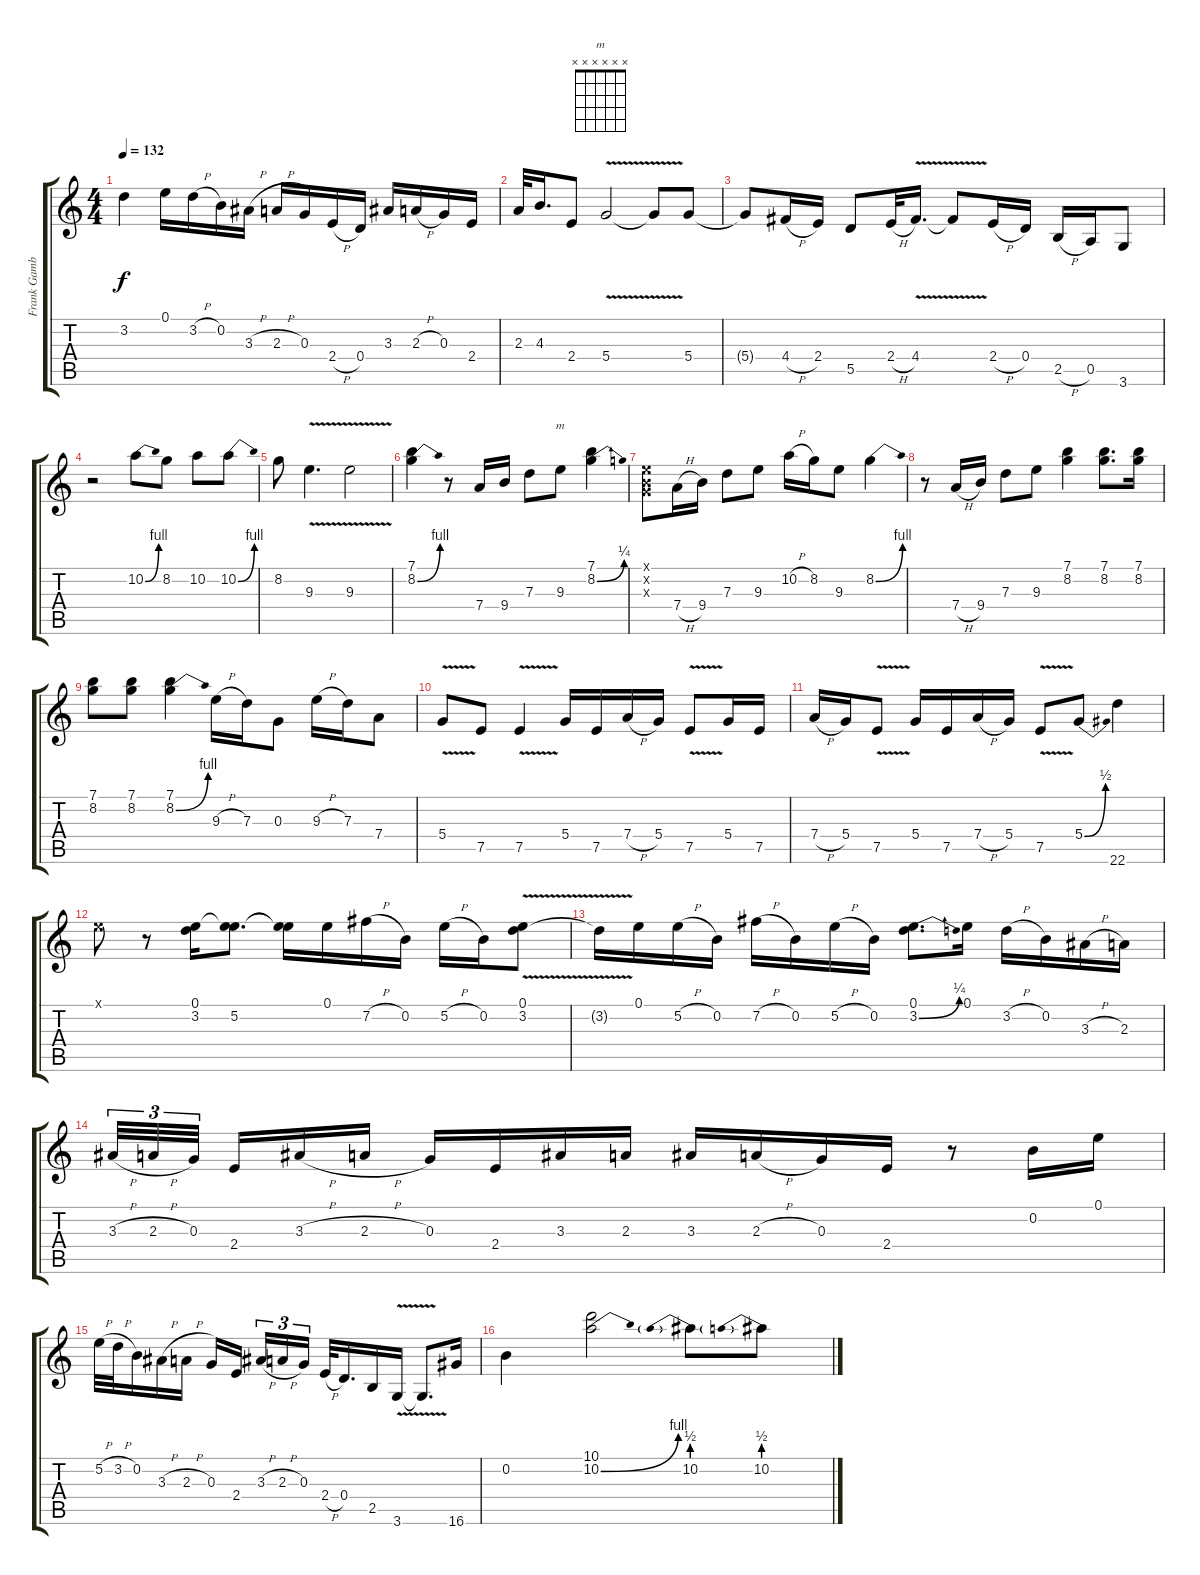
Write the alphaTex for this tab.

\track ("Frank Gambale" "Frank Gamb") {instrument distortionguitar}
\staff {score tabs}
\tuning (E4 B3 G3 D3 A2 E2) {hide}
\chord ("m" x x x x x x)
\ts (4 4)
\tempo 132
\clef g2
\ks c
3.2{t}.4{dy f} 0.1.16 3.2{h}.16 0.2.16 3.3{h}.16 2.3{h}.16 0.3.16 2.4{h}.16 0.4.16 3.3.16 2.3{h}.16 0.3.16 2.4.16 |
2.3.32 4.3.16{d} 2.4.8 5.4{v}.2 5.4{t}.8 5.4.8 |
5.4{t}.8 4.4{h}.16 2.4.16 5.5.8 2.4{h}.32 4.4{v}.16{d} 4.4{t}.8 2.4{h}.16 0.4.16 2.5{h}.16 0.5.16 3.6.8 |
r.2 10.2{be (bend 0 0 60 4)}.8 8.2.8 10.2.8 10.2{be (bend 0 0 60 4)}.8 |
8.2.8 9.3{v}.4{d} 9.3{v}.2 |
(7.1 8.2{be (bend 0 0 60 4)}).4 r.8 7.4.16 9.4.16 7.3.8 9.3.8{ch "m"} (7.1 8.2{be (bend 0 0 60 1)}).4 |
(0.1{x} 0.2{x} 0.3{x}).8 7.4{h}.16 9.4.16 7.3.8 9.3.8 10.2{h}.16 8.2.16 9.3.8 8.2{be (bend 0 0 60 4)}.4 |
r.8 7.4{h}.16 9.4.16 7.3.8 9.3.8 (7.1 8.2).4 (7.1 8.2).8{d} (7.1 8.2).16 |
(7.1 8.2).8 (7.1 8.2).8 (7.1 8.2{be (bend 0 0 60 4)}).4 9.3{h}.16 7.3.16 0.3.8 9.3{h}.16 7.3.16 7.4.8 |
5.4{v}.8 7.5.8 7.5{v}.4 5.4.16 7.5.16 7.4{h}.16 5.4.16 7.5{v}.8 5.4.16 7.5.16 |
7.4{h}.16 5.4.16 7.5{v}.8 5.4.16 7.5.16 7.4{h}.16 5.4.16 7.5{v}.8 5.4{be (bend 0 0 60 2)}.8 22.6.4 |
0.1{x}.8 r.8 (0.1 3.2).16 (0.1{t} 5.2).8{d} (0.1{t} 5.2{t}).16 0.1.16 7.2{h}.16 0.2.16 5.2{h}.16 0.2.16 (0.1{v} 3.2{v}).8 |
3.2{t}.16 0.1.16 5.2{h}.16 0.2.16 7.2{h}.16 0.2.16 5.2{h}.16 0.2.16 (0.1 3.2{be (bend 0 0 60 1)}).8{d} 0.1.16 3.2{h}.16 0.2.16 3.3{h}.16 2.3.16 |
3.3{h}.32{tu (3 2)} 2.3{h}.32{tu (3 2)} 0.3.32{tu (3 2) beam splitsecondary} 2.4.16 3.3{h}.16 2.3{h}.16 0.3.16 2.4.16 3.3.16 2.3.16 3.3.16 2.3{h}.16 0.3.16 2.4.16 r.8 0.2.16 0.1.16 |
5.2{h}.32 3.2{h}.32 0.2.16 3.3{h}.16 2.3{h}.16 0.3.16 2.4.16{beam splitsecondary} 3.3{h}.16{tu (3 2)} 2.3{h}.16{tu (3 2)} 0.3.16{tu (3 2)} 2.4{h}.32 0.4.16{d} 2.5.16 3.6{v}.16 3.6{t}.8{d} 16.6.16 |
0.2.4 (10.1 10.2{be (bend 0 0 60 4)}).2 10.2{be (prebend 0 2 60 2)}.8 10.2{be (prebend 0 2 60 2)}.8
